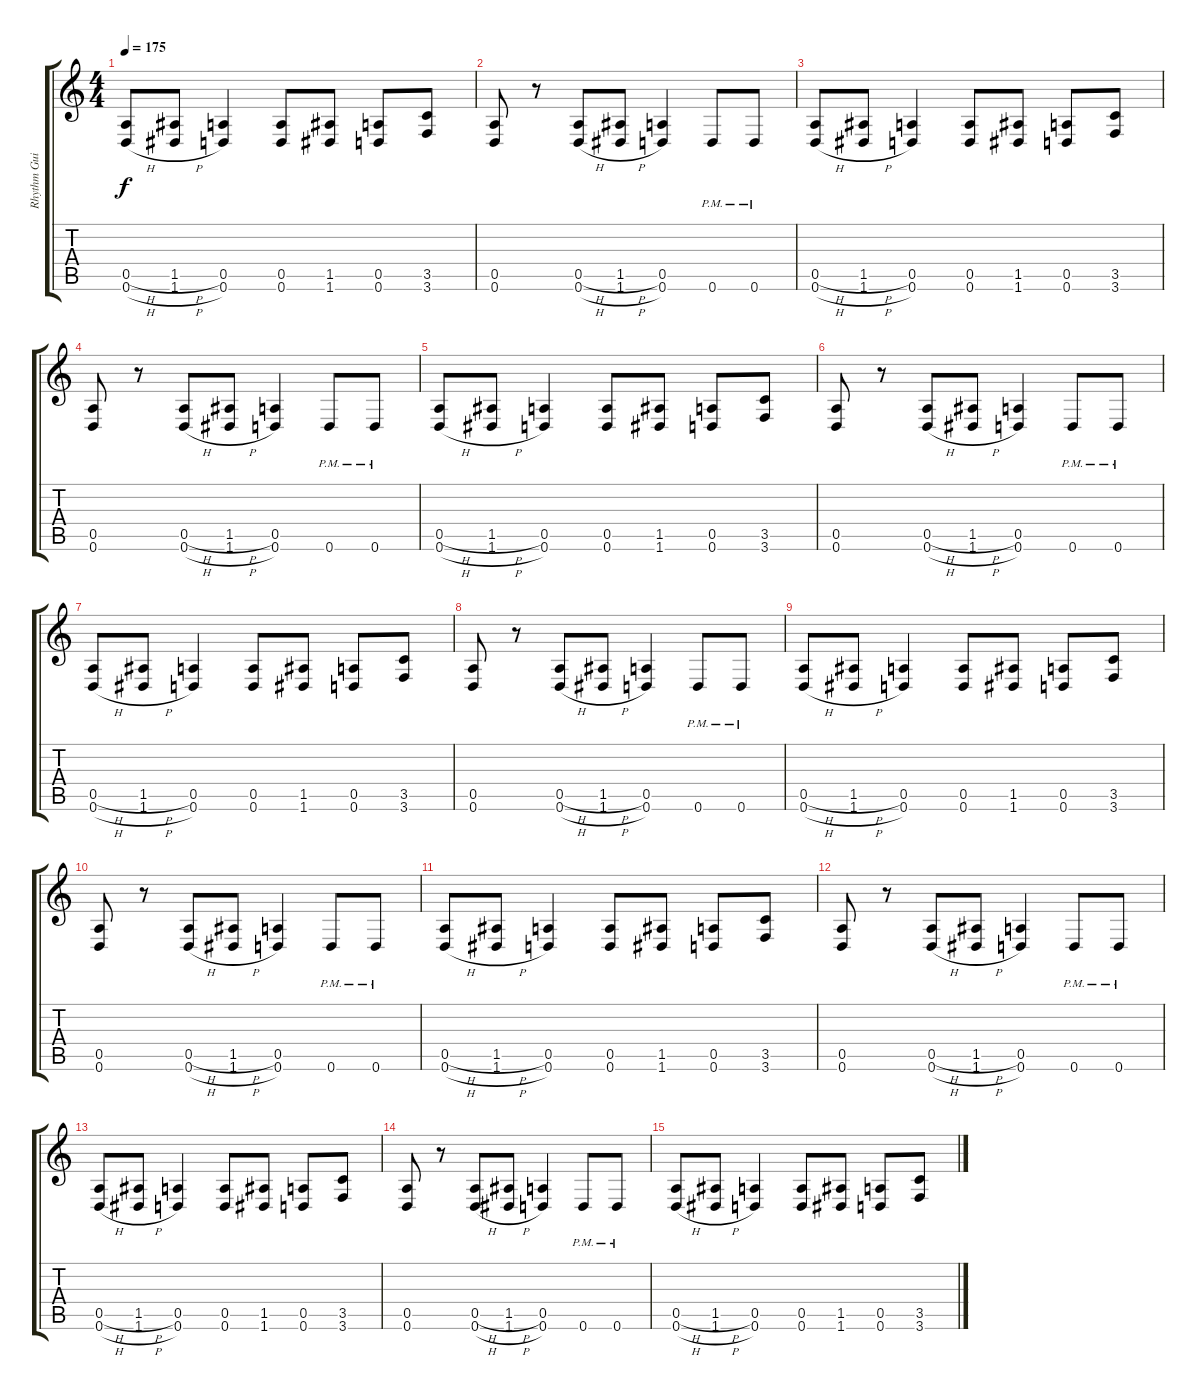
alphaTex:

\track ("Rhythm Guitar" "Rhythm Gui") {instrument overdrivenguitar}
\staff {score tabs}
\tuning (E4 B3 G3 D3 A2 D2) {hide}
\ts (4 4)
\tempo 175
\clef g2
\ks c
(0.5{h} 0.6{h}).8{dy f} (1.5{h} 1.6{h}).8 (0.5 0.6).4 (0.5 0.6).8 (1.5 1.6).8 (0.5 0.6).8 (3.5 3.6).8 |
(0.5 0.6).8 r.8 (0.5{h} 0.6{h}).8 (1.5{h} 1.6{h}).8 (0.5 0.6).4 0.6{pm}.8 0.6{pm}.8 |
(0.5{h} 0.6{h}).8 (1.5{h} 1.6{h}).8 (0.5 0.6).4 (0.5 0.6).8 (1.5 1.6).8 (0.5 0.6).8 (3.5 3.6).8 |
(0.5 0.6).8 r.8 (0.5{h} 0.6{h}).8 (1.5{h} 1.6{h}).8 (0.5 0.6).4 0.6{pm}.8 0.6{pm}.8 |
(0.5{h} 0.6{h}).8 (1.5{h} 1.6{h}).8 (0.5 0.6).4 (0.5 0.6).8 (1.5 1.6).8 (0.5 0.6).8 (3.5 3.6).8 |
(0.5 0.6).8 r.8 (0.5{h} 0.6{h}).8 (1.5{h} 1.6{h}).8 (0.5 0.6).4 0.6{pm}.8 0.6{pm}.8 |
(0.5{h} 0.6{h}).8 (1.5{h} 1.6{h}).8 (0.5 0.6).4 (0.5 0.6).8 (1.5 1.6).8 (0.5 0.6).8 (3.5 3.6).8 |
(0.5 0.6).8 r.8 (0.5{h} 0.6{h}).8 (1.5{h} 1.6{h}).8 (0.5 0.6).4 0.6{pm}.8 0.6{pm}.8 |
(0.5{h} 0.6{h}).8 (1.5{h} 1.6{h}).8 (0.5 0.6).4 (0.5 0.6).8 (1.5 1.6).8 (0.5 0.6).8 (3.5 3.6).8 |
(0.5 0.6).8 r.8 (0.5{h} 0.6{h}).8 (1.5{h} 1.6{h}).8 (0.5 0.6).4 0.6{pm}.8 0.6{pm}.8 |
(0.5{h} 0.6{h}).8 (1.5{h} 1.6{h}).8 (0.5 0.6).4 (0.5 0.6).8 (1.5 1.6).8 (0.5 0.6).8 (3.5 3.6).8 |
(0.5 0.6).8 r.8 (0.5{h} 0.6{h}).8 (1.5{h} 1.6{h}).8 (0.5 0.6).4 0.6{pm}.8 0.6{pm}.8 |
(0.5{h} 0.6{h}).8 (1.5{h} 1.6{h}).8 (0.5 0.6).4 (0.5 0.6).8 (1.5 1.6).8 (0.5 0.6).8 (3.5 3.6).8 |
(0.5 0.6).8 r.8 (0.5{h} 0.6{h}).8 (1.5{h} 1.6{h}).8 (0.5 0.6).4 0.6{pm}.8 0.6{pm}.8 |
(0.5{h} 0.6{h}).8 (1.5{h} 1.6{h}).8 (0.5 0.6).4 (0.5 0.6).8 (1.5 1.6).8 (0.5 0.6).8 (3.5 3.6).8
